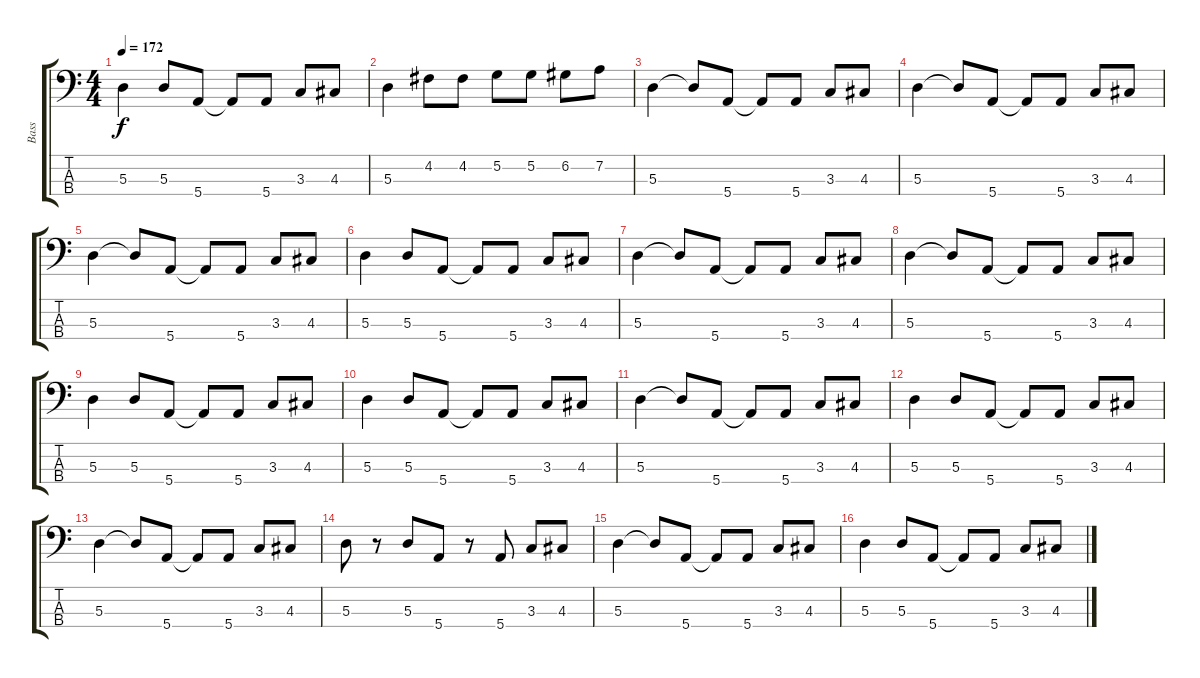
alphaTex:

\track ("Bass" "Bass") {instrument electricbassfinger}
\staff {score tabs}
\tuning (G2 D2 A1 E1) {hide}
\ts (4 4)
\tempo 172
\clef f4
\ks c
5.3.4{dy f} 5.3.8 5.4.8 5.4{t}.8 5.4.8 3.3.8 4.3.8 |
5.3.4 4.2.8 4.2.8 5.2.8 5.2.8 6.2.8 7.2.8 |
5.3.4 5.3{t}.8 5.4.8 5.4{t}.8 5.4.8 3.3.8 4.3.8 |
5.3.4 5.3{t}.8 5.4.8 5.4{t}.8 5.4.8 3.3.8 4.3.8 |
5.3.4 5.3{t}.8 5.4.8 5.4{t}.8 5.4.8 3.3.8 4.3.8 |
5.3.4 5.3.8 5.4.8 5.4{t}.8 5.4.8 3.3.8 4.3.8 |
5.3.4 5.3{t}.8 5.4.8 5.4{t}.8 5.4.8 3.3.8 4.3.8 |
5.3.4 5.3{t}.8 5.4.8 5.4{t}.8 5.4.8 3.3.8 4.3.8 |
5.3.4 5.3.8 5.4.8 5.4{t}.8 5.4.8 3.3.8 4.3.8 |
5.3.4 5.3.8 5.4.8 5.4{t}.8 5.4.8 3.3.8 4.3.8 |
5.3.4 5.3{t}.8 5.4.8 5.4{t}.8 5.4.8 3.3.8 4.3.8 |
5.3.4 5.3.8 5.4.8 5.4{t}.8 5.4.8 3.3.8 4.3.8 |
5.3.4 5.3{t}.8 5.4.8 5.4{t}.8 5.4.8 3.3.8 4.3.8 |
5.3.8 r.8 5.3.8 5.4.8 r.8 5.4.8 3.3.8 4.3.8 |
5.3.4 5.3{t}.8 5.4.8 5.4{t}.8 5.4.8 3.3.8 4.3.8 |
5.3.4 5.3.8 5.4.8 5.4{t}.8 5.4.8 3.3.8 4.3.8
